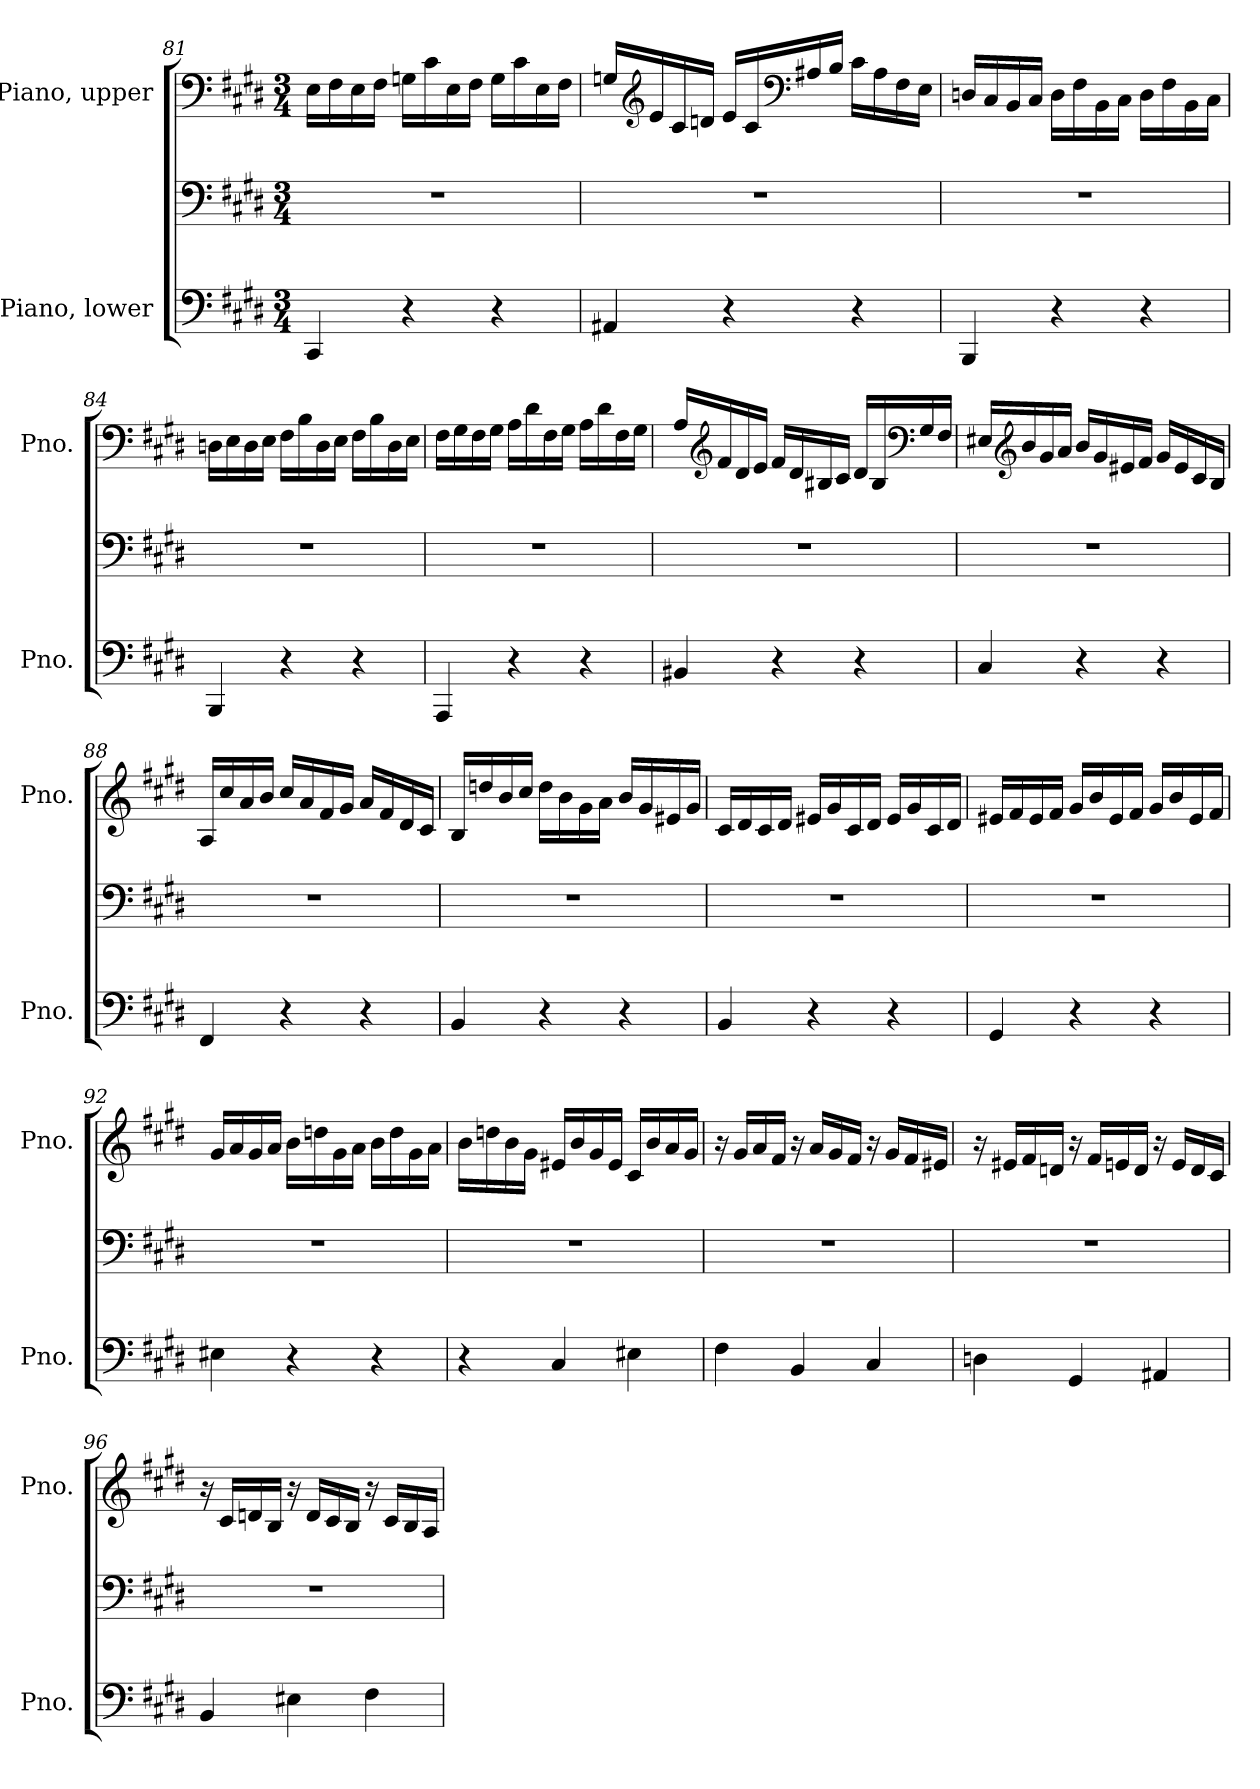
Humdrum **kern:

**kern	**kern	**kern
*part2	*part2	*part1
*staff3	*staff2	*staff1
*I"Piano, lower	*	*I"Piano, upper
*I'Pno.	*	*I'Pno.
*clefF4	*clefF4	*clefF4
*k[f#c#g#d#]	*k[f#c#g#d#]	*k[f#c#g#d#]
*M3/4	*M3/4	*M3/4
=81	=81	=81
4CC#/	2.r	16E\LL
.	.	16F#\
.	.	16E\
.	.	16F#\JJ
4r	.	16Gn\LL
.	.	16c#\
.	.	16E\
.	.	16F#\JJ
4r	.	16G\LL
.	.	16c#\
.	.	16E\
.	.	16F#\JJ
!!LO:LB:g=z
=82	=82	=82
4AA#X/	2.r	16Gn/LL
*	*	*clefG2
.	.	16e/
.	.	16c#/
.	.	16dn/JJ
4r	.	16e/LL
.	.	16c#/
*	*	*clefF4
.	.	16A#X/
.	.	16B/JJ
4r	.	16c#\LL
.	.	16A#\
.	.	16F#\
.	.	16E\JJ
=83	=83	=83
4BBB/	2.r	16Dn/LL
.	.	16C#/
.	.	16BB/
.	.	16C#/JJ
4r	.	16D\LL
.	.	16F#\
.	.	16BB\
.	.	16C#\JJ
4r	.	16D\LL
.	.	16F#\
.	.	16BB\
.	.	16C#\JJ
!!LO:PB:g=z
=84	=84	=84
4BBB/	2.r	16Dn\LL
.	.	16E\
.	.	16D\
.	.	16E\JJ
4r	.	16F#\LL
.	.	16B\
.	.	16D\
.	.	16E\JJ
4r	.	16F#\LL
.	.	16B\
.	.	16D\
.	.	16E\JJ
=85	=85	=85
4AAA/	2.r	16F#\LL
.	.	16G#\
.	.	16F#\
.	.	16G#\JJ
4r	.	16A\LL
.	.	16d#\
.	.	16F#\
.	.	16G#\JJ
4r	.	16A\LL
.	.	16d#\
.	.	16F#\
.	.	16G#\JJ
=86	=86	=86
4BB#X/	2.r	16A/LL
*	*	*clefG2
.	.	16f#/
.	.	16d#/
.	.	16e/JJ
4r	.	16f#/LL
.	.	16d#/
.	.	16B#X/
.	.	16c#/JJ
4r	.	16d#/LL
.	.	16B#/
*	*	*clefF4
.	.	16G#/
.	.	16F#/JJ
!!LO:LB:g=z
=87	=87	=87
4C#/	2.r	16E#X/LL
*	*	*clefG2
.	.	16b/
.	.	16g#/
.	.	16a/JJ
4r	.	16b/LL
.	.	16g#/
.	.	16e#X/
.	.	16f#/JJ
4r	.	16g#/LL
.	.	16e#/
.	.	16c#/
.	.	16B/JJ
=88	=88	=88
4FF#/	2.r	16A/LL
.	.	16cc#/
.	.	16a/
.	.	16b/JJ
4r	.	16cc#/LL
.	.	16a/
.	.	16f#/
.	.	16g#/JJ
4r	.	16a/LL
.	.	16f#/
.	.	16d#/
.	.	16c#/JJ
=89	=89	=89
4BB/	2.r	16B/LL
.	.	16ddn/
.	.	16b/
.	.	16cc#/JJ
4r	.	16dd\LL
.	.	16b\
.	.	16g#\
.	.	16a\JJ
4r	.	16b/LL
.	.	16g#/
.	.	16e#X/
.	.	16g#/JJ
!!LO:LB:g=z
=90	=90	=90
4BB/	2.r	16c#/LL
.	.	16d#/
.	.	16c#/
.	.	16d#/JJ
4r	.	16e#X/LL
.	.	16g#/
.	.	16c#/
.	.	16d#/JJ
4r	.	16e#/LL
.	.	16g#/
.	.	16c#/
.	.	16d#/JJ
=91	=91	=91
4GG#/	2.r	16e#X/LL
.	.	16f#/
.	.	16e#/
.	.	16f#/JJ
4r	.	16g#/LL
.	.	16b/
.	.	16e#/
.	.	16f#/JJ
4r	.	16g#/LL
.	.	16b/
.	.	16e#/
.	.	16f#/JJ
=92	=92	=92
4E#X\	2.r	16g#/LL
.	.	16a/
.	.	16g#/
.	.	16a/JJ
4r	.	16b\LL
.	.	16ddn\
.	.	16g#\
.	.	16a\JJ
4r	.	16b\LL
.	.	16dd\
.	.	16g#\
.	.	16a\JJ
!!LO:LB:g=z
=93	=93	=93
4r	2.r	16b\LL
.	.	16ddn\
.	.	16b\
.	.	16g#\JJ
4C#/	.	16e#X/LL
.	.	16b/
.	.	16g#/
.	.	16e#/JJ
4E#X\	.	16c#/LL
.	.	16b/
.	.	16a/
.	.	16g#/JJ
=94	=94	=94
4F#\	2.r	16r
.	.	16g#/LL
.	.	16a/
.	.	16f#/JJ
4BB/	.	16r
.	.	16a/LL
.	.	16g#/
.	.	16f#/JJ
4C#/	.	16r
.	.	16g#/LL
.	.	16f#/
.	.	16e#X/JJ
=95	=95	=95
4Dn\	2.r	16r
.	.	16e#X/LL
.	.	16f#/
.	.	16dn/JJ
4GG#/	.	16r
.	.	16f#/LL
.	.	16en/
.	.	16d/JJ
4AA#X/	.	16r
.	.	16e/LL
.	.	16d/
.	.	16c#/JJ
!!LO:PB:g=z
=96	=96	=96
4BB/	2.r	16r
.	.	16c#/LL
.	.	16dn/
.	.	16B/JJ
4E#X\	.	16r
.	.	16d/LL
.	.	16c#/
.	.	16B/JJ
4F#\	.	16r
.	.	16c#/LL
.	.	16B/
.	.	16A/JJ
=	=	=
*-	*-	*-
